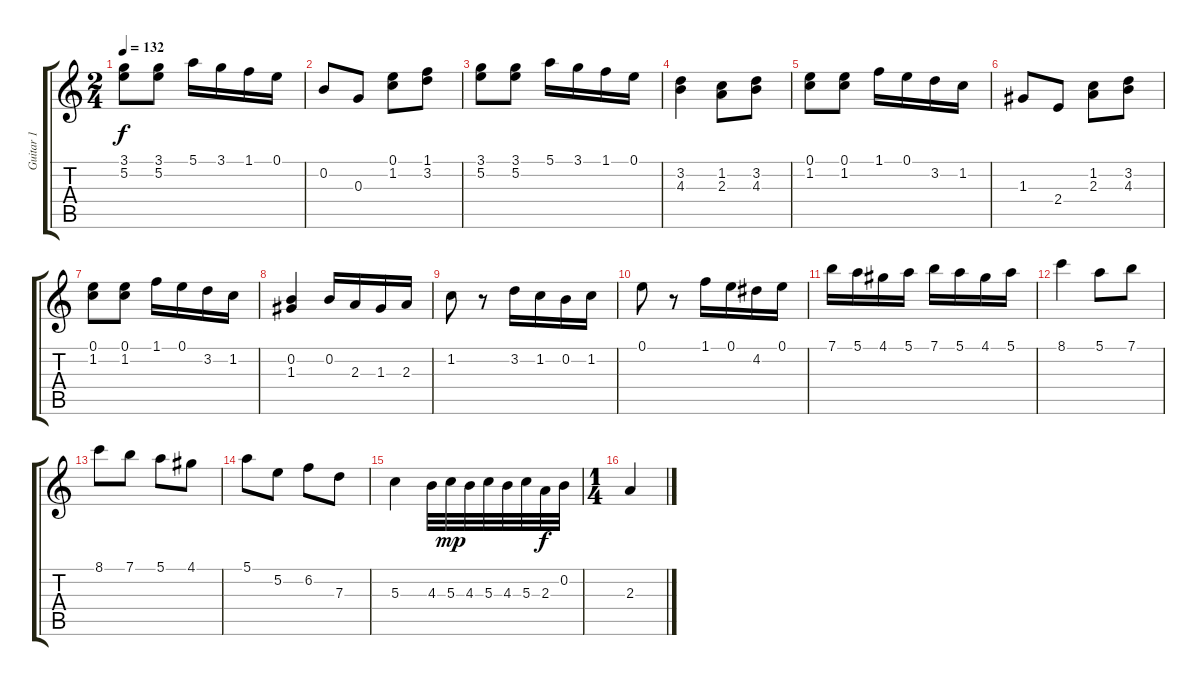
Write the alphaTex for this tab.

\track ("Guitar 1" "Guitar 1") {instrument acousticguitarnylon}
\staff {score tabs}
\tuning (E4 B3 G3 D3 A2 E2) {hide}
\ts (2 4)
\tempo 132
\clef g2
\ks c
(3.1 5.2).8{dy f} (3.1 5.2).8 5.1.16 3.1.16 1.1.16 0.1.16 |
0.2.8 0.3.8 (0.1 1.2).8 (1.1 3.2).8 |
(3.1 5.2).8 (3.1 5.2).8 5.1.16 3.1.16 1.1.16 0.1.16 |
(3.2 4.3).4 (1.2 2.3).8 (3.2 4.3).8 |
(0.1 1.2).8 (0.1 1.2).8 1.1.16 0.1.16 3.2.16 1.2.16 |
1.3.8 2.4.8 (1.2 2.3).8 (3.2 4.3).8 |
(0.1 1.2).8 (0.1 1.2).8 1.1.16 0.1.16 3.2.16 1.2.16 |
(0.2 1.3).4 0.2.16 2.3.16 1.3.16 2.3.16 |
1.2.8 r.8 3.2.16 1.2.16 0.2.16 1.2.16 |
0.1.8 r.8 1.1.16 0.1.16 4.2.16 0.1.16 |
7.1.16 5.1.16 4.1.16 5.1.16 7.1.16 5.1.16 4.1.16 5.1.16 |
8.1.4 5.1.8 7.1.8 |
8.1.8 7.1.8 5.1.8 4.1.8 |
5.1.8 5.2.8 6.2.8 7.3.8 |
5.3.4 4.3.32 5.3.32{dy mp} 4.3.32 5.3.32 4.3.32 5.3.32 2.3.32{dy f} 0.2.32 |
\ts (1 4)
2.3.4
